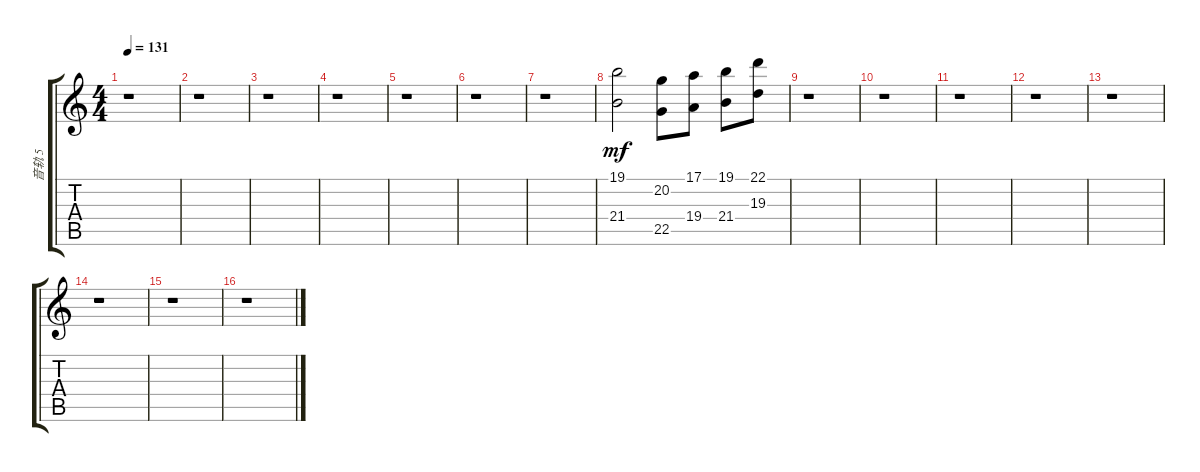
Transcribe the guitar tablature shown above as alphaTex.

\track ("音轨 5" "音轨 5") {instrument stringensemble1}
\staff {score tabs}
\tuning (E4 B3 G3 D3 A2 E2) {hide}
\ts (4 4)
\tempo 131
\clef g2
\ks c
r.1{dy mf} |
r.1 |
r.1 |
r.1 |
r.1 |
r.1 |
r.1 |
(19.1 21.4).2 (20.2 22.5).8 (17.1 19.4).8 (19.1 21.4).8 (22.1 19.3).8 |
r.1 |
r.1 |
r.1 |
r.1 |
r.1 |
r.1 |
r.1 |
r.1
